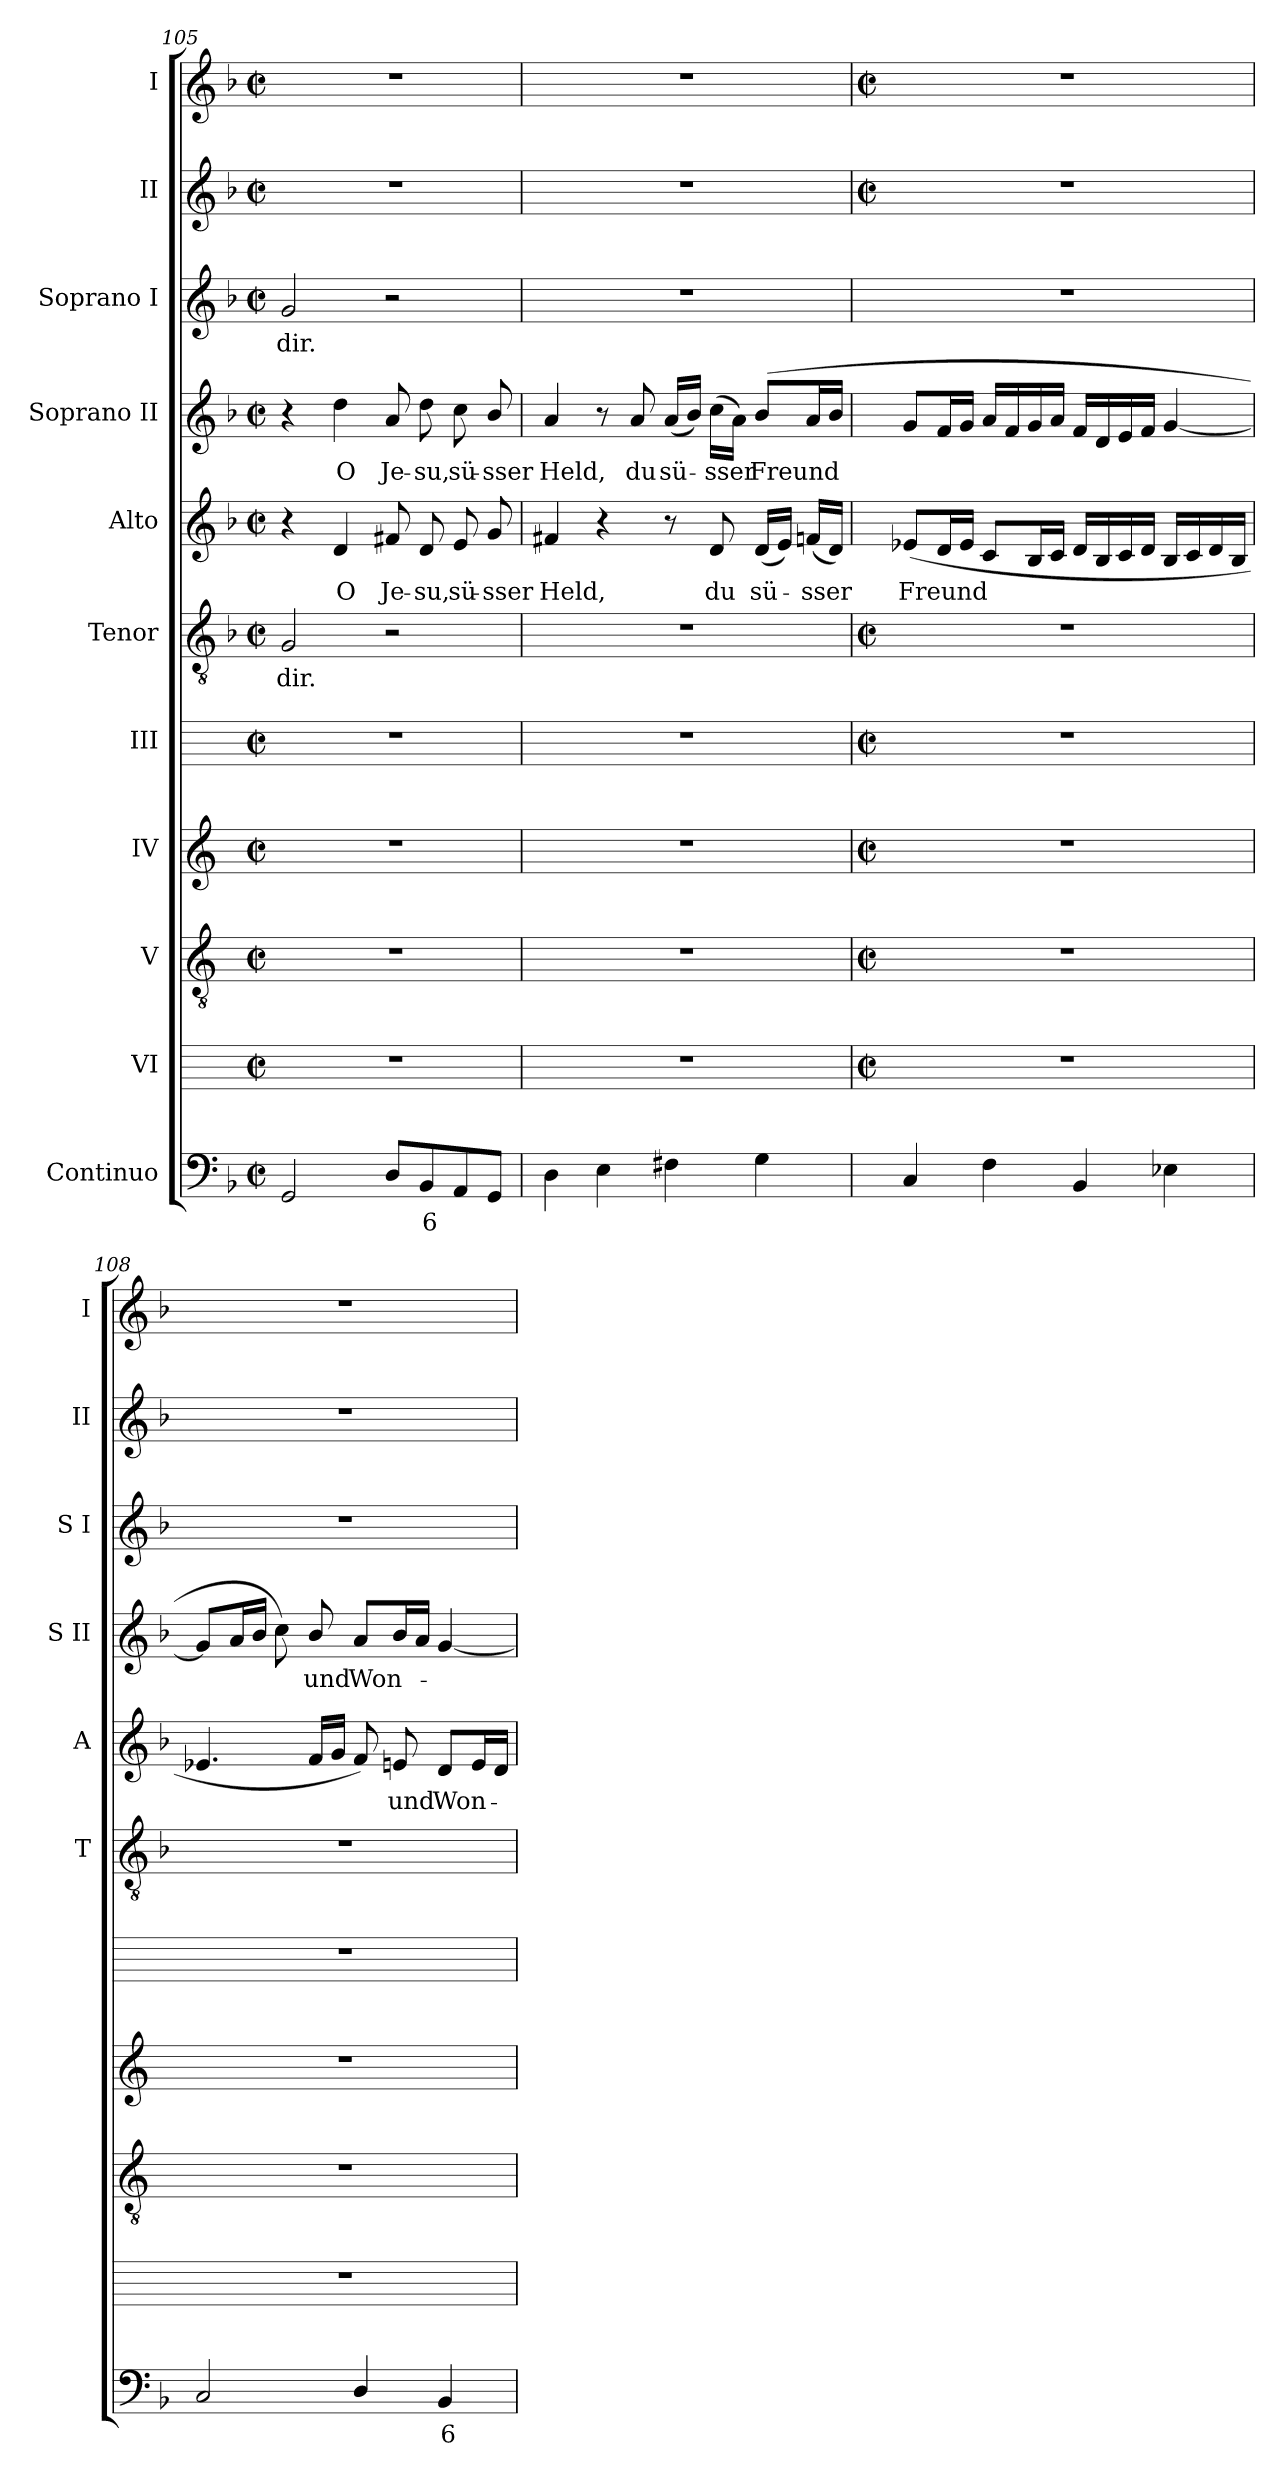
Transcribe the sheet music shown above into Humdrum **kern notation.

**kern	**text	**kern	**kern	**kern	**kern	**kern	**text	**kern	**text	**kern	**text	**kern	**text	**kern	**kern
*part11	*part11	*part10	*part9	*part8	*part7	*part6	*part6	*part5	*part5	*part4	*part4	*part3	*part3	*part2	*part1
*staff11	*staff11	*staff10	*staff9	*staff8	*staff7	*staff6	*staff6	*staff5	*staff5	*staff4	*staff4	*staff3	*staff3	*staff2	*staff1
*I"Continuo	*	*I"VI	*I"V	*I"IV	*I"III	*I"Tenor	*	*I"Alto	*	*I"Soprano II	*	*I"Soprano I	*	*I"II	*I"I
*	*	*	*	*	*	*I'T	*	*I'A	*	*I'S II	*	*I'S I	*	*I'II	*I'I
*clefF4	*	*	*clefGv2	*clefG2	*	*clefGv2	*	*clefG2	*	*clefG2	*	*clefG2	*	*clefG2	*clefG2
*	*	*ITrd4c7	*ITrd4c7	*ITrd4c7	*ITrd4c7	*	*	*	*	*	*	*	*	*	*
*k[b-]	*	*	*k[b-]	*k[b-]	*	*k[b-]	*	*k[b-]	*	*k[b-]	*	*k[b-]	*	*k[b-]	*k[b-]
*F:	*	*	*F:	*F:	*	*F:	*	*F:	*	*F:	*	*F:	*	*F:	*F:
*M2/2	*	*M2/2	*M2/2	*M2/2	*M2/2	*M2/2	*	*M2/2	*	*M2/2	*	*M2/2	*	*M2/2	*M2/2
*met(c|)	*	*met(c|)	*met(c|)	*met(c|)	*met(c|)	*met(c|)	*	*met(c|)	*	*met(c|)	*	*met(c|)	*	*met(c|)	*met(c|)
=105	=105	=105	=105	=105	=105	=105	=105	=105	=105	=105	=105	=105	=105	=105	=105
!	!	!	!	!	!	!	!LO:LY:b	!	!	!	!	!	!LO:LY:b	!	!
2GG	.	1r	1r	1r	1r	2G	dir.	4r	.	4r	.	2g	dir.	1r	1r
!	!	!	!	!	!	!	!	!	!LO:LY:b	!	!LO:LY:b	!	!	!	!
.	.	.	.	.	.	.	.	4d	O	4dd	O	.	.	.	.
!	!	!	!	!	!	!	!	!	!LO:LY:b	!	!LO:LY:b	!	!	!	!
8D/L	.	.	.	.	.	2r	.	8f#X	Je-	8a	Je-	2r	.	.	.
!	!LO:LY:b	!	!	!	!	!	!	!	!LO:LY:b	!	!LO:LY:b	!	!	!	!
8BB-	6	.	.	.	.	.	.	8d	-su,	8dd	-su,	.	.	.	.
!	!	!	!	!	!	!	!	!	!LO:LY:b	!	!LO:LY:b	!	!	!	!
8AA	.	.	.	.	.	.	.	8e	sü-	8cc	sü-	.	.	.	.
!	!	!	!	!	!	!	!	!	!LO:LY:b	!	!LO:LY:b	!	!	!	!
8GGJ	.	.	.	.	.	.	.	8g	-sser	8b-/	-sser	.	.	.	.
=106	=106	=106	=106	=106	=106	=106	=106	=106	=106	=106	=106	=106	=106	=106	=106
!	!	!	!	!	!	!	!	!	!LO:LY:b	!	!LO:LY:b	!	!	!	!
4D	.	1r	1r	1r	1r	1r	.	4f#X	Held,	4a	Held,	1r	.	1r	1r
4E	.	.	.	.	.	.	.	4r	.	8r	.	.	.	.	.
!	!	!	!	!	!	!	!	!	!	!	!LO:LY:b	!	!	!	!
.	.	.	.	.	.	.	.	.	.	8a	du	.	.	.	.
!	!	!	!	!	!	!	!	!	!	!	!LO:LY:b	!	!	!	!
4F#X	.	.	.	.	.	.	.	8r	.	(<16aLL	sü-	.	.	.	.
.	.	.	.	.	.	.	.	.	.	16b-JJ)	.	.	.	.	.
!	!	!	!	!	!	!	!	!	!LO:LY:b	!	!LO:LY:b	!	!	!	!
.	.	.	.	.	.	.	.	8d	du	(>16ccLL	sser	.	.	.	.
.	.	.	.	.	.	.	.	.	.	16aJJ)	.	.	.	.	.
!	!	!	!	!	!	!	!	!	!LO:LY:b	!	!LO:LY:b	!	!	!	!
4G	.	.	.	.	.	.	.	(<16dLL	sü-	(<8b-L	Freund	.	.	.	.
.	.	.	.	.	.	.	.	16eJJ)	.	.	.	.	.	.	.
!	!	!	!	!	!	!	!	!	!LO:LY:b	!	!	!	!	!	!
.	.	.	.	.	.	.	.	(<16fnLL	sser	16aL	.	.	.	.	.
.	.	.	.	.	.	.	.	16dJJ)	.	16b-JJ	.	.	.	.	.
!!LO:LB:g=z
=107	=107	=107	=107	=107	=107	=107	=107	=107	=107	=107	=107	=107	=107	=107	=107
*	*	*M2/2	*M2/2	*M2/2	*M2/2	*M2/2	*	*	*	*	*	*	*	*M2/2	*M2/2
*	*	*met(c|)	*met(c|)	*met(c|)	*met(c|)	*met(c|)	*	*	*	*	*	*	*	*met(c|)	*met(c|)
!	!	!	!	!	!	!	!	!	!LO:LY:b	!	!	!	!	!	!
4C	.	1r	1r	1r	1r	1r	.	(<8e-XL	Freund	8gL	.	1r	.	1r	1r
.	.	.	.	.	.	.	.	16dL	.	16fL	.	.	.	.	.
.	.	.	.	.	.	.	.	16e-JJ	.	16gJJ	.	.	.	.	.
4F	.	.	.	.	.	.	.	8cL	.	16aLL	.	.	.	.	.
.	.	.	.	.	.	.	.	.	.	16f	.	.	.	.	.
.	.	.	.	.	.	.	.	16B-L	.	16g	.	.	.	.	.
.	.	.	.	.	.	.	.	16cJJ	.	16aJJ	.	.	.	.	.
4BB-	.	.	.	.	.	.	.	16dLL	.	16fLL	.	.	.	.	.
.	.	.	.	.	.	.	.	16B-	.	16d	.	.	.	.	.
.	.	.	.	.	.	.	.	16c	.	16e	.	.	.	.	.
.	.	.	.	.	.	.	.	16dJJ	.	16fJJ	.	.	.	.	.
4E-X	.	.	.	.	.	.	.	16B-LL	.	[4g	.	.	.	.	.
.	.	.	.	.	.	.	.	16c	.	.	.	.	.	.	.
.	.	.	.	.	.	.	.	16d	.	.	.	.	.	.	.
.	.	.	.	.	.	.	.	16B-JJ	.	.	.	.	.	.	.
=108	=108	=108	=108	=108	=108	=108	=108	=108	=108	=108	=108	=108	=108	=108	=108
2C	.	1r	1r	1r	1r	1r	.	4.e-X	.	8gL]	.	1r	.	1r	1r
.	.	.	.	.	.	.	.	.	.	16aL	.	.	.	.	.
.	.	.	.	.	.	.	.	.	.	16b-JJ	.	.	.	.	.
.	.	.	.	.	.	.	.	.	.	8cc)	.	.	.	.	.
!	!	!	!	!	!	!	!	!	!	!	!LO:LY:b	!	!	!	!
.	.	.	.	.	.	.	.	16fLL	.	8b-/	und	.	.	.	.
.	.	.	.	.	.	.	.	16gJJ	.	.	.	.	.	.	.
!	!	!	!	!	!	!	!	!	!	!	!LO:LY:b	!	!	!	!
4D/	.	.	.	.	.	.	.	8f)	.	8aL	Won-	.	.	.	.
!	!	!	!	!	!	!	!	!	!LO:LY:b	!	!	!	!	!	!
.	.	.	.	.	.	.	.	8en	und	16b-L	.	.	.	.	.
.	.	.	.	.	.	.	.	.	.	16aJJ	.	.	.	.	.
!	!LO:LY:b	!	!	!	!	!	!	!	!LO:LY:b	!	!	!	!	!	!
4BB-	6	.	.	.	.	.	.	8dL	Won-	[4g	.	.	.	.	.
.	.	.	.	.	.	.	.	16eL	.	.	.	.	.	.	.
.	.	.	.	.	.	.	.	16dJJ	.	.	.	.	.	.	.
=	=	=	=	=	=	=	=	=	=	=	=	=	=	=	=
*-	*-	*-	*-	*-	*-	*-	*-	*-	*-	*-	*-	*-	*-	*-	*-
